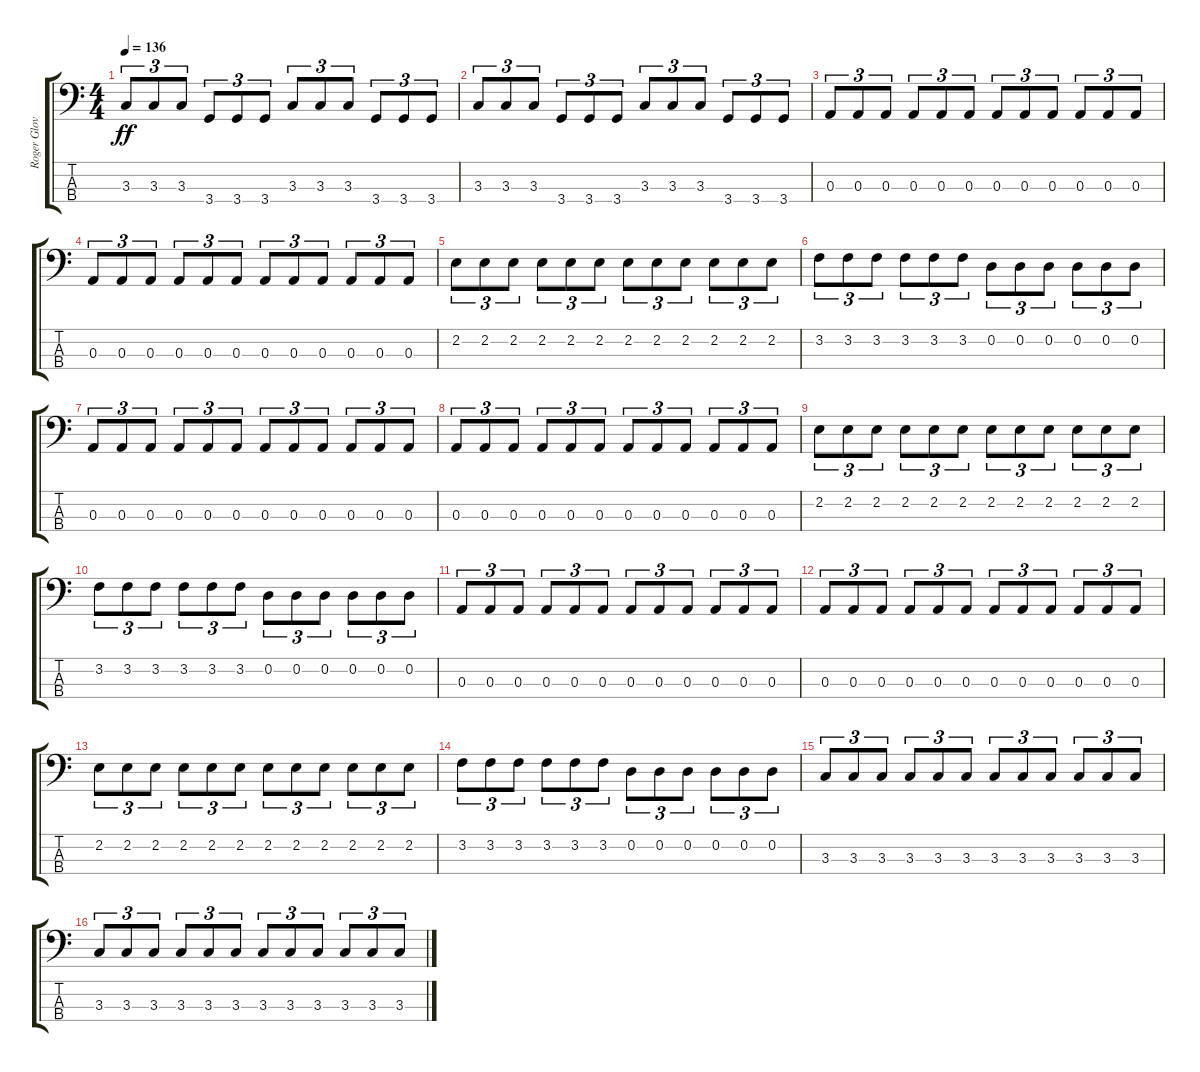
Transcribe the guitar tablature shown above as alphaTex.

\track ("Roger Glover" "Roger Glov") {instrument electricbassfinger}
\staff {score tabs}
\tuning (G2 D2 A1 E1) {hide}
\ts (4 4)
\tempo 136
\clef f4
\ks c
3.3.8{tu (3 2) dy ff} 3.3.8{tu (3 2)} 3.3.8{tu (3 2)} 3.4.8{tu (3 2)} 3.4.8{tu (3 2)} 3.4.8{tu (3 2)} 3.3.8{tu (3 2)} 3.3.8{tu (3 2)} 3.3.8{tu (3 2)} 3.4.8{tu (3 2)} 3.4.8{tu (3 2)} 3.4.8{tu (3 2)} |
3.3.8{tu (3 2)} 3.3.8{tu (3 2)} 3.3.8{tu (3 2)} 3.4.8{tu (3 2)} 3.4.8{tu (3 2)} 3.4.8{tu (3 2)} 3.3.8{tu (3 2)} 3.3.8{tu (3 2)} 3.3.8{tu (3 2)} 3.4.8{tu (3 2)} 3.4.8{tu (3 2)} 3.4.8{tu (3 2)} |
0.3.8{tu (3 2)} 0.3.8{tu (3 2)} 0.3.8{tu (3 2)} 0.3.8{tu (3 2)} 0.3.8{tu (3 2)} 0.3.8{tu (3 2)} 0.3.8{tu (3 2)} 0.3.8{tu (3 2)} 0.3.8{tu (3 2)} 0.3.8{tu (3 2)} 0.3.8{tu (3 2)} 0.3.8{tu (3 2)} |
0.3.8{tu (3 2)} 0.3.8{tu (3 2)} 0.3.8{tu (3 2)} 0.3.8{tu (3 2)} 0.3.8{tu (3 2)} 0.3.8{tu (3 2)} 0.3.8{tu (3 2)} 0.3.8{tu (3 2)} 0.3.8{tu (3 2)} 0.3.8{tu (3 2)} 0.3.8{tu (3 2)} 0.3.8{tu (3 2)} |
2.2.8{tu (3 2)} 2.2.8{tu (3 2)} 2.2.8{tu (3 2)} 2.2.8{tu (3 2)} 2.2.8{tu (3 2)} 2.2.8{tu (3 2)} 2.2.8{tu (3 2)} 2.2.8{tu (3 2)} 2.2.8{tu (3 2)} 2.2.8{tu (3 2)} 2.2.8{tu (3 2)} 2.2.8{tu (3 2)} |
3.2.8{tu (3 2)} 3.2.8{tu (3 2)} 3.2.8{tu (3 2)} 3.2.8{tu (3 2)} 3.2.8{tu (3 2)} 3.2.8{tu (3 2)} 0.2.8{tu (3 2)} 0.2.8{tu (3 2)} 0.2.8{tu (3 2)} 0.2.8{tu (3 2)} 0.2.8{tu (3 2)} 0.2.8{tu (3 2)} |
0.3.8{tu (3 2)} 0.3.8{tu (3 2)} 0.3.8{tu (3 2)} 0.3.8{tu (3 2)} 0.3.8{tu (3 2)} 0.3.8{tu (3 2)} 0.3.8{tu (3 2)} 0.3.8{tu (3 2)} 0.3.8{tu (3 2)} 0.3.8{tu (3 2)} 0.3.8{tu (3 2)} 0.3.8{tu (3 2)} |
0.3.8{tu (3 2)} 0.3.8{tu (3 2)} 0.3.8{tu (3 2)} 0.3.8{tu (3 2)} 0.3.8{tu (3 2)} 0.3.8{tu (3 2)} 0.3.8{tu (3 2)} 0.3.8{tu (3 2)} 0.3.8{tu (3 2)} 0.3.8{tu (3 2)} 0.3.8{tu (3 2)} 0.3.8{tu (3 2)} |
2.2.8{tu (3 2)} 2.2.8{tu (3 2)} 2.2.8{tu (3 2)} 2.2.8{tu (3 2)} 2.2.8{tu (3 2)} 2.2.8{tu (3 2)} 2.2.8{tu (3 2)} 2.2.8{tu (3 2)} 2.2.8{tu (3 2)} 2.2.8{tu (3 2)} 2.2.8{tu (3 2)} 2.2.8{tu (3 2)} |
3.2.8{tu (3 2)} 3.2.8{tu (3 2)} 3.2.8{tu (3 2)} 3.2.8{tu (3 2)} 3.2.8{tu (3 2)} 3.2.8{tu (3 2)} 0.2.8{tu (3 2)} 0.2.8{tu (3 2)} 0.2.8{tu (3 2)} 0.2.8{tu (3 2)} 0.2.8{tu (3 2)} 0.2.8{tu (3 2)} |
0.3.8{tu (3 2)} 0.3.8{tu (3 2)} 0.3.8{tu (3 2)} 0.3.8{tu (3 2)} 0.3.8{tu (3 2)} 0.3.8{tu (3 2)} 0.3.8{tu (3 2)} 0.3.8{tu (3 2)} 0.3.8{tu (3 2)} 0.3.8{tu (3 2)} 0.3.8{tu (3 2)} 0.3.8{tu (3 2)} |
0.3.8{tu (3 2)} 0.3.8{tu (3 2)} 0.3.8{tu (3 2)} 0.3.8{tu (3 2)} 0.3.8{tu (3 2)} 0.3.8{tu (3 2)} 0.3.8{tu (3 2)} 0.3.8{tu (3 2)} 0.3.8{tu (3 2)} 0.3.8{tu (3 2)} 0.3.8{tu (3 2)} 0.3.8{tu (3 2)} |
2.2.8{tu (3 2)} 2.2.8{tu (3 2)} 2.2.8{tu (3 2)} 2.2.8{tu (3 2)} 2.2.8{tu (3 2)} 2.2.8{tu (3 2)} 2.2.8{tu (3 2)} 2.2.8{tu (3 2)} 2.2.8{tu (3 2)} 2.2.8{tu (3 2)} 2.2.8{tu (3 2)} 2.2.8{tu (3 2)} |
3.2.8{tu (3 2)} 3.2.8{tu (3 2)} 3.2.8{tu (3 2)} 3.2.8{tu (3 2)} 3.2.8{tu (3 2)} 3.2.8{tu (3 2)} 0.2.8{tu (3 2)} 0.2.8{tu (3 2)} 0.2.8{tu (3 2)} 0.2.8{tu (3 2)} 0.2.8{tu (3 2)} 0.2.8{tu (3 2)} |
3.3.8{tu (3 2)} 3.3.8{tu (3 2)} 3.3.8{tu (3 2)} 3.3.8{tu (3 2)} 3.3.8{tu (3 2)} 3.3.8{tu (3 2)} 3.3.8{tu (3 2)} 3.3.8{tu (3 2)} 3.3.8{tu (3 2)} 3.3.8{tu (3 2)} 3.3.8{tu (3 2)} 3.3.8{tu (3 2)} |
3.3.8{tu (3 2)} 3.3.8{tu (3 2)} 3.3.8{tu (3 2)} 3.3.8{tu (3 2)} 3.3.8{tu (3 2)} 3.3.8{tu (3 2)} 3.3.8{tu (3 2)} 3.3.8{tu (3 2)} 3.3.8{tu (3 2)} 3.3.8{tu (3 2)} 3.3.8{tu (3 2)} 3.3.8{tu (3 2)}
